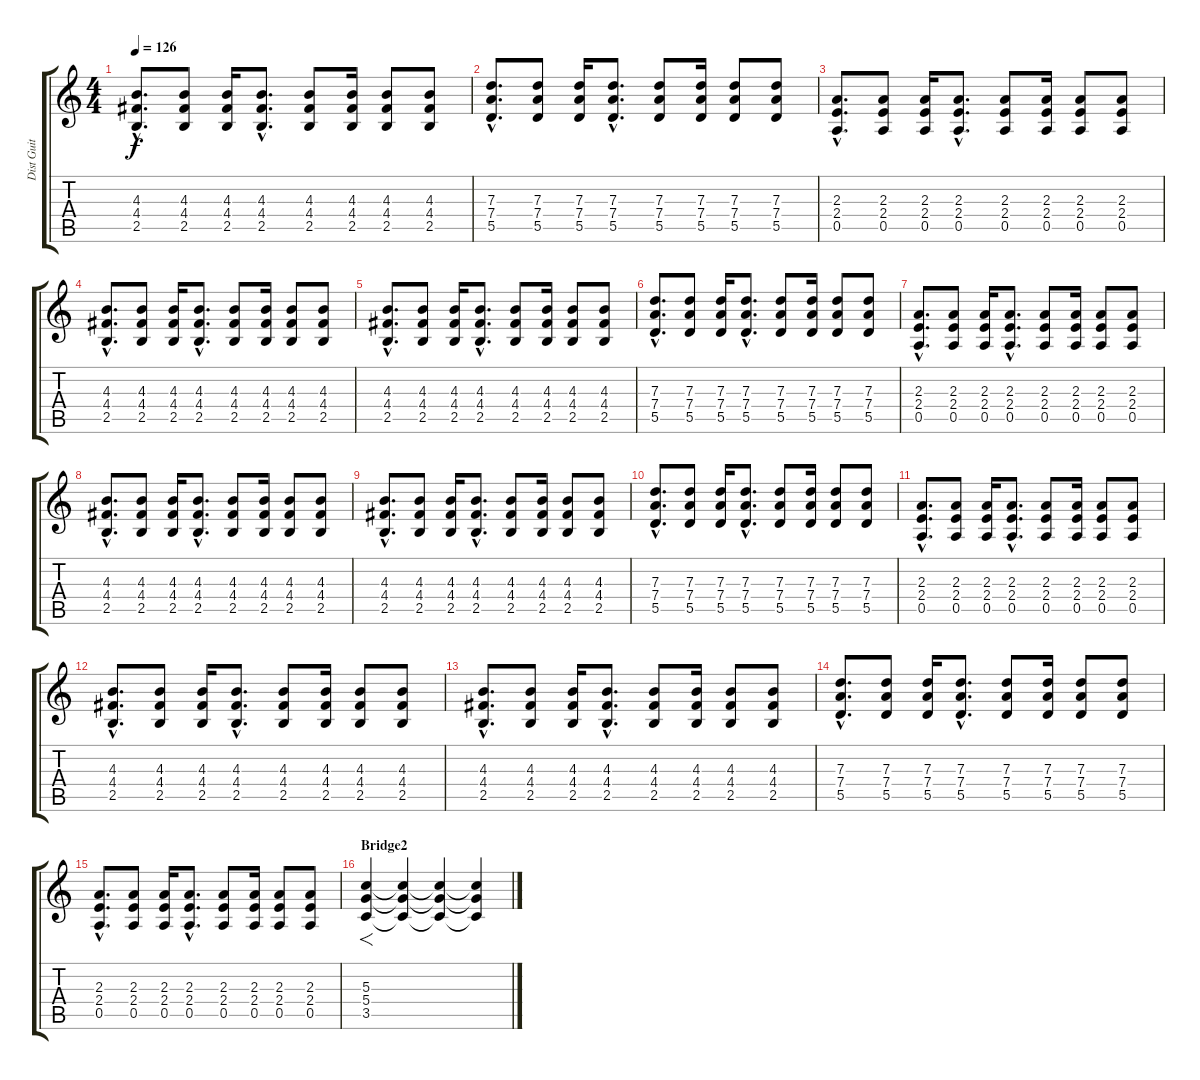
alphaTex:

\track ("Dist Guit [Den]" "Dist Guit ") {instrument distortionguitar}
\staff {score tabs}
\tuning (E4 B3 G3 D3 A2 E2) {hide}
\ts (4 4)
\tempo 126
\clef g2
\ks c
(4.3{hac} 4.4{hac} 2.5{hac}).8{d dy f} (4.3 4.4 2.5).8 (4.3 4.4 2.5).16 (4.3{hac} 4.4{hac} 2.5{hac}).8{d} (4.3 4.4 2.5).8 (4.3 4.4 2.5).16 (4.3 4.4 2.5).8 (4.3 4.4 2.5).8 |
(7.3{hac} 7.4{hac} 5.5{hac}).8{d} (7.3 7.4 5.5).8 (7.3 7.4 5.5).16 (7.3{hac} 7.4{hac} 5.5{hac}).8{d} (7.3 7.4 5.5).8 (7.3 7.4 5.5).16 (7.3 7.4 5.5).8 (7.3 7.4 5.5).8 |
(2.3{hac} 2.4{hac} 0.5{hac}).8{d} (2.3 2.4 0.5).8 (2.3 2.4 0.5).16 (2.3{hac} 2.4{hac} 0.5{hac}).8{d} (2.3 2.4 0.5).8 (2.3 2.4 0.5).16 (2.3 2.4 0.5).8 (2.3 2.4 0.5).8 |
(4.3{hac} 4.4{hac} 2.5{hac}).8{d} (4.3 4.4 2.5).8 (4.3 4.4 2.5).16 (4.3{hac} 4.4{hac} 2.5{hac}).8{d} (4.3 4.4 2.5).8 (4.3 4.4 2.5).16 (4.3 4.4 2.5).8 (4.3 4.4 2.5).8 |
(4.3{hac} 4.4{hac} 2.5{hac}).8{d} (4.3 4.4 2.5).8 (4.3 4.4 2.5).16 (4.3{hac} 4.4{hac} 2.5{hac}).8{d} (4.3 4.4 2.5).8 (4.3 4.4 2.5).16 (4.3 4.4 2.5).8 (4.3 4.4 2.5).8 |
(7.3{hac} 7.4{hac} 5.5{hac}).8{d} (7.3 7.4 5.5).8 (7.3 7.4 5.5).16 (7.3{hac} 7.4{hac} 5.5{hac}).8{d} (7.3 7.4 5.5).8 (7.3 7.4 5.5).16 (7.3 7.4 5.5).8 (7.3 7.4 5.5).8 |
(2.3{hac} 2.4{hac} 0.5{hac}).8{d} (2.3 2.4 0.5).8 (2.3 2.4 0.5).16 (2.3{hac} 2.4{hac} 0.5{hac}).8{d} (2.3 2.4 0.5).8 (2.3 2.4 0.5).16 (2.3 2.4 0.5).8 (2.3 2.4 0.5).8 |
(4.3{hac} 4.4{hac} 2.5{hac}).8{d} (4.3 4.4 2.5).8 (4.3 4.4 2.5).16 (4.3{hac} 4.4{hac} 2.5{hac}).8{d} (4.3 4.4 2.5).8 (4.3 4.4 2.5).16 (4.3 4.4 2.5).8 (4.3 4.4 2.5).8 |
(4.3{hac} 4.4{hac} 2.5{hac}).8{d} (4.3 4.4 2.5).8 (4.3 4.4 2.5).16 (4.3{hac} 4.4{hac} 2.5{hac}).8{d} (4.3 4.4 2.5).8 (4.3 4.4 2.5).16 (4.3 4.4 2.5).8 (4.3 4.4 2.5).8 |
(7.3{hac} 7.4{hac} 5.5{hac}).8{d} (7.3 7.4 5.5).8 (7.3 7.4 5.5).16 (7.3{hac} 7.4{hac} 5.5{hac}).8{d} (7.3 7.4 5.5).8 (7.3 7.4 5.5).16 (7.3 7.4 5.5).8 (7.3 7.4 5.5).8 |
(2.3{hac} 2.4{hac} 0.5{hac}).8{d} (2.3 2.4 0.5).8 (2.3 2.4 0.5).16 (2.3{hac} 2.4{hac} 0.5{hac}).8{d} (2.3 2.4 0.5).8 (2.3 2.4 0.5).16 (2.3 2.4 0.5).8 (2.3 2.4 0.5).8 |
(4.3{hac} 4.4{hac} 2.5{hac}).8{d} (4.3 4.4 2.5).8 (4.3 4.4 2.5).16 (4.3{hac} 4.4{hac} 2.5{hac}).8{d} (4.3 4.4 2.5).8 (4.3 4.4 2.5).16 (4.3 4.4 2.5).8 (4.3 4.4 2.5).8 |
(4.3{hac} 4.4{hac} 2.5{hac}).8{d} (4.3 4.4 2.5).8 (4.3 4.4 2.5).16 (4.3{hac} 4.4{hac} 2.5{hac}).8{d} (4.3 4.4 2.5).8 (4.3 4.4 2.5).16 (4.3 4.4 2.5).8 (4.3 4.4 2.5).8 |
(7.3{hac} 7.4{hac} 5.5{hac}).8{d} (7.3 7.4 5.5).8 (7.3 7.4 5.5).16 (7.3{hac} 7.4{hac} 5.5{hac}).8{d} (7.3 7.4 5.5).8 (7.3 7.4 5.5).16 (7.3 7.4 5.5).8 (7.3 7.4 5.5).8 |
(2.3{hac} 2.4{hac} 0.5{hac}).8{d} (2.3 2.4 0.5).8 (2.3 2.4 0.5).16 (2.3{hac} 2.4{hac} 0.5{hac}).8{d} (2.3 2.4 0.5).8 (2.3 2.4 0.5).16 (2.3 2.4 0.5).8 (2.3 2.4 0.5).8 |
\section ("" "Bridge2")
(5.3 5.4 3.5).4{f} (5.3{t} 5.4{t} 3.5{t}).4 (5.3{t} 5.4{t} 3.5{t}).4 (5.3{t} 5.4{t} 3.5{t}).4
